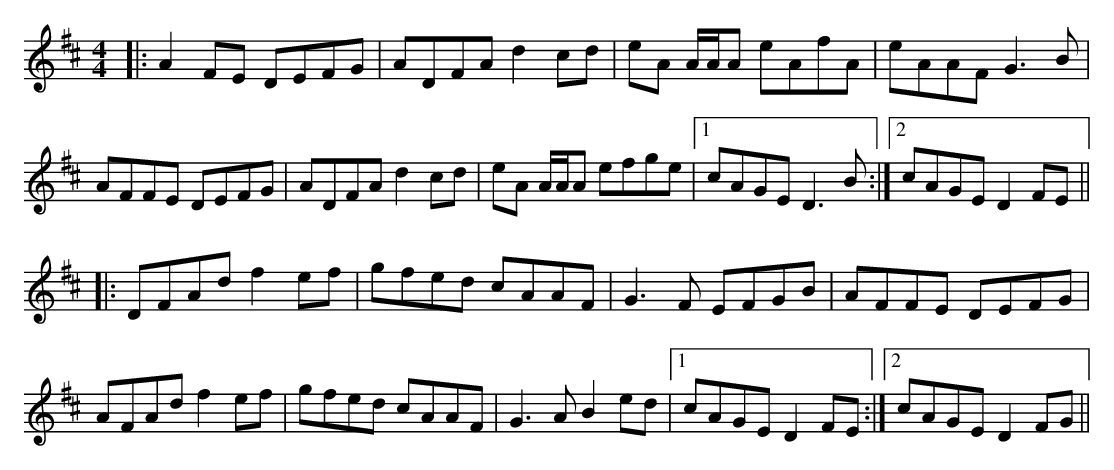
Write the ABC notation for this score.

X:1
M:4/4
K:D
|:A2 FE DEFG|ADFA d2 cd|eA A/A/A eAfA|eAAF G3 B|
AFFE DEFG|ADFA d2 cd|eA A/A/A efge|1 cAGE D3 B:|2 cAGE D2 FE||
|:DFAd f2 ef|gfed cAAF|G3 F EFGB|AFFE DEFG|
AFAd f2 ef|gfed cAAF|G3 A B2 ed|1 cAGE D2 FE:|2 cAGE D2 FG||
